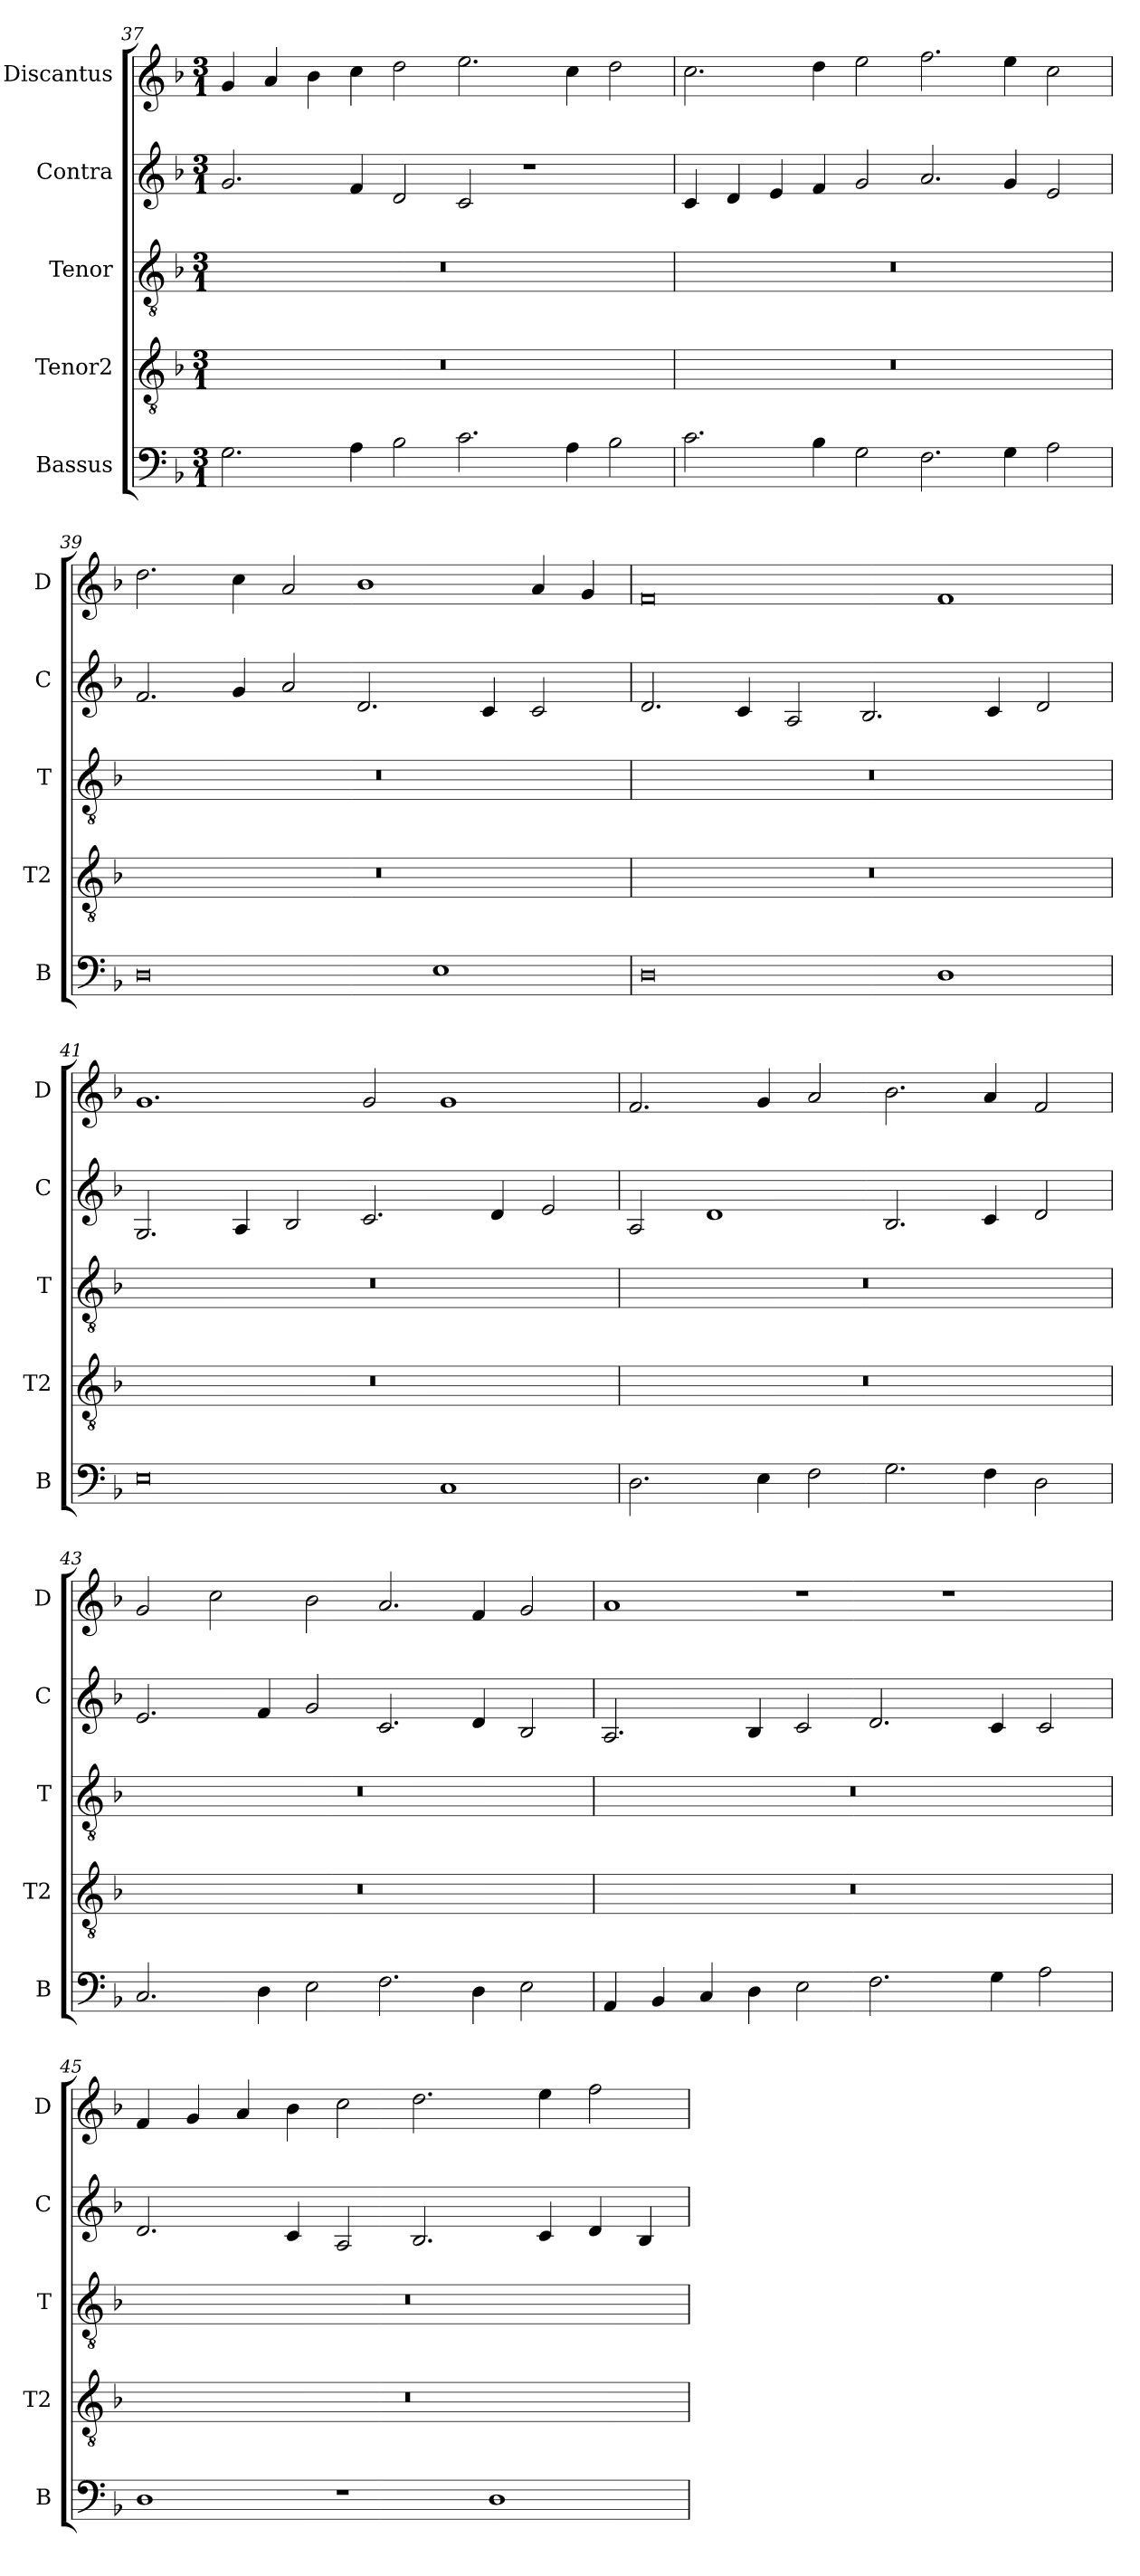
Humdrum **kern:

**kern	**kern	**kern	**kern	**kern
*part5	*part4	*part3	*part2	*part1
*staff5	*staff4	*staff3	*staff2	*staff1
*I"Bassus	*I"Tenor2	*I"Tenor	*I"Contra	*I"Discantus
*I'B	*I'T2	*I'T	*I'C	*I'D
*clefF4	*clefGv2	*clefGv2	*clefG2	*clefG2
*k[b-]	*k[b-]	*k[b-]	*k[b-]	*k[b-]
*M3/1	*M3/1	*M3/1	*M3/1	*M3/1
=37	=37	=37	=37	=37
2.G\	0.r	0.r	2.g/	4g/
.	.	.	.	4a/
.	.	.	.	4b-\
4A\	.	.	4f/	4cc\
2B-\	.	.	2d/	2dd\
2.c\	.	.	2c/	2.ee\
.	.	.	1r	.
4A\	.	.	.	4cc\
2B-\	.	.	.	2dd\
=38	=38	=38	=38	=38
2.c\	0.r	0.r	4c/	2.cc\
.	.	.	4d/	.
.	.	.	4e/	.
4B-\	.	.	4f/	4dd\
2G\	.	.	2g/	2ee\
2.F\	.	.	2.a/	2.ff\
4G\	.	.	4g/	4ee\
2A\	.	.	2e/	2cc\
=39	=39	=39	=39	=39
0D	0.r	0.r	2.f/	2.dd\
.	.	.	4g/	4cc\
.	.	.	2a/	2a/
.	.	.	2.d/	1b-
1E	.	.	.	.
.	.	.	4c/	.
.	.	.	2c/	4a/
.	.	.	.	4g/
=40	=40	=40	=40	=40
0D	0.r	0.r	2.d/	0f
.	.	.	4c/	.
.	.	.	2A/	.
.	.	.	2.B-/	.
1D	.	.	.	1f
.	.	.	4c/	.
.	.	.	2d/	.
=41	=41	=41	=41	=41
0E	0.r	0.r	2.G/	1.g
.	.	.	4A/	.
.	.	.	2B-/	.
.	.	.	2.c/	2g/
1C	.	.	.	1g
.	.	.	4d/	.
.	.	.	2e/	.
=42	=42	=42	=42	=42
2.D\	0.r	0.r	2A/	2.f/
.	.	.	1d	.
4E\	.	.	.	4g/
2F\	.	.	.	2a/
2.G\	.	.	2.B-/	2.b-\
4F\	.	.	4c/	4a/
2D\	.	.	2d/	2f/
=43	=43	=43	=43	=43
2.C/	0.r	0.r	2.e/	2g/
.	.	.	.	2cc\
4D\	.	.	4f/	.
2E\	.	.	2g/	2b-\
2.F\	.	.	2.c/	2.a/
4D\	.	.	4d/	4f/
2E\	.	.	2B-/	2g/
=44	=44	=44	=44	=44
4AA/	0.r	0.r	2.A/	1a
4BB-/	.	.	.	.
4C/	.	.	.	.
4D\	.	.	4B-/	.
2E\	.	.	2c/	1r
2.F\	.	.	2.d/	.
.	.	.	.	1r
4G\	.	.	4c/	.
2A\	.	.	2c/	.
=45	=45	=45	=45	=45
1D	0.r	0.r	2.d/	4f/
.	.	.	.	4g/
.	.	.	.	4a/
.	.	.	4c/	4b-\
1r	.	.	2A/	2cc\
.	.	.	2.B-/	2.dd\
1D	.	.	.	.
.	.	.	4c/	4ee\
.	.	.	4d/	2ff\
.	.	.	4B-/	.
=	=	=	=	=
*-	*-	*-	*-	*-
